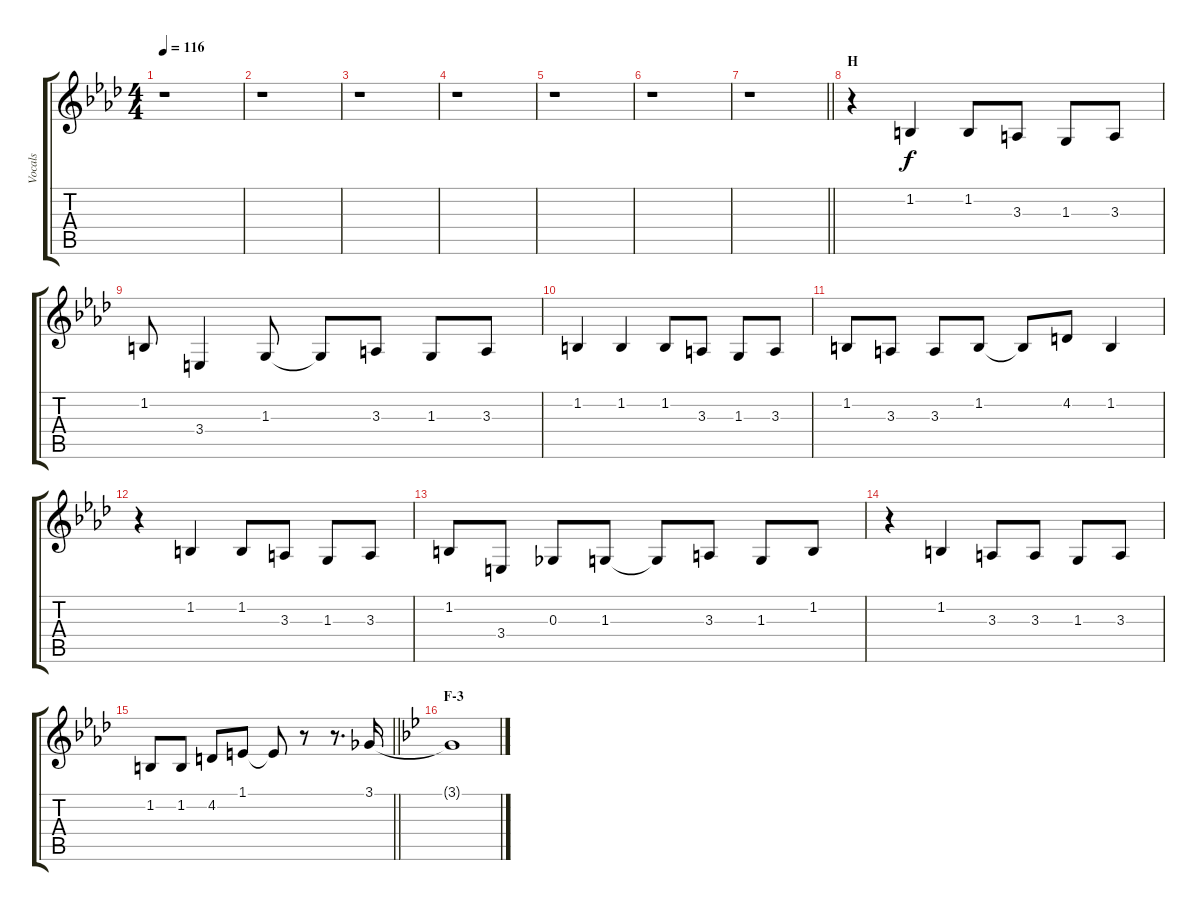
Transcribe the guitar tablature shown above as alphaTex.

\track ("Vocals" "Vocals") {instrument voiceoohs}
\staff {score tabs}
\tuning (Eb4 Bb3 Gb3 Db3 Ab2 Eb2) {hide}
\ts (4 4)
\tempo 116
\clef g2
\ks ab
r.1{dy f} |
r.1 |
r.1 |
r.1 |
r.1 |
r.1 |
\barLineRight lightlight
r.1 |
\section ("" "H")
r.4 1.2.4 1.2.8 3.3.8 1.3.8 3.3.8 |
1.2.8 3.4.4 1.3.8 1.3{t}.8 3.3.8 1.3.8 3.3.8 |
1.2.4 1.2.4 1.2.8 3.3.8 1.3.8 3.3.8 |
1.2.8 3.3.8 3.3.8 1.2.8 1.2{t}.8 4.2.8 1.2.4 |
r.4 1.2.4 1.2.8 3.3.8 1.3.8 3.3.8 |
1.2.8 3.4.8 0.3.8 1.3.8 1.3{t}.8 3.3.8 1.3.8 1.2.8 |
r.4 1.2.4 3.3.8 3.3.8 1.3.8 3.3.8 |
\barLineRight lightlight
1.2.8 1.2.8 4.2.8 1.1.8 1.1{t}.8 r.8 r.8{d} 3.1.16 |
\section ("" "F-3")
\ks bb
3.1{t}.1
